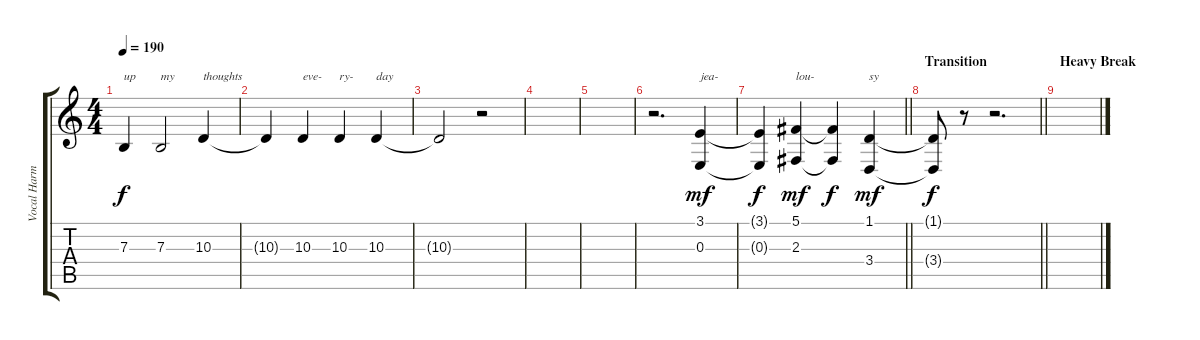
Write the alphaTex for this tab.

\track ("Vocal Harmony" "Vocal Harm") {instrument lead2sawtooth}
\staff {score tabs}
\tuning (Db4 Ab3 E3 B2 Gb2 B1) {hide}
\ts (4 4)
\tempo 190
\clef g2
\ks c
7.3.4{txt "up" dy f} 7.3.2{txt "my"} 10.3.4{txt "thoughts"} |
10.3{t}.4 10.3.4{txt "eve-"} 10.3.4{txt "ry-"} 10.3.4{txt "day"} |
10.3{t}.2 r.2 |
|
|
r.2{d} (3.1 0.3).4{txt "jea-" dy mf} |
\barLineRight lightlight
(3.1{t} 0.3{t}).4{dy f} (5.1 2.3).4{txt "lou-" dy mf} (5.1{t} 2.3{t}).4{dy f} (1.1 3.4).4{txt "sy" dy mf} |
\section ("" "Transition")
\barLineRight lightlight
(1.1{t} 3.4{t}).8{dy f} r.8 r.2{d} |
\section ("" "Heavy Break")
